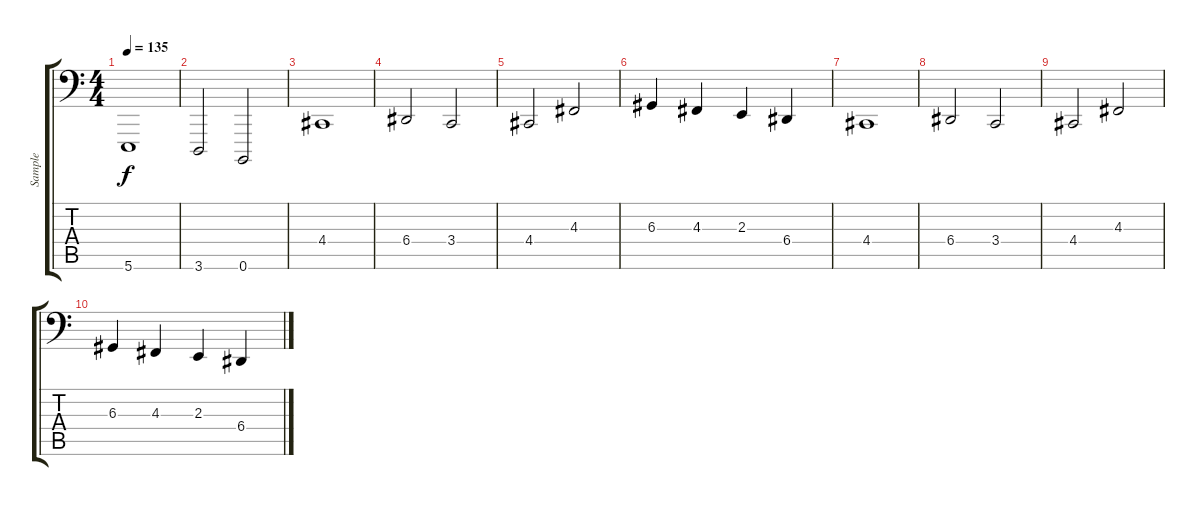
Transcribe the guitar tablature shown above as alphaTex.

\track ("Sample" "Sample") {instrument stringensemble1}
\staff {score tabs}
\tuning (B2 Gb2 D2 A1 E1 B0) {hide}
\ts (4 4)
\tempo 135
\clef f4
\ks c
5.6{t}.1{dy f} |
3.6.2 0.6.2 |
4.4.1 |
6.4.2 3.4.2 |
4.4.2 4.3.2 |
6.3.4 4.3.4 2.3.4 6.4.4 |
4.4.1 |
6.4.2 3.4.2 |
4.4.2 4.3.2 |
6.3.4 4.3.4 2.3.4 6.4.4
